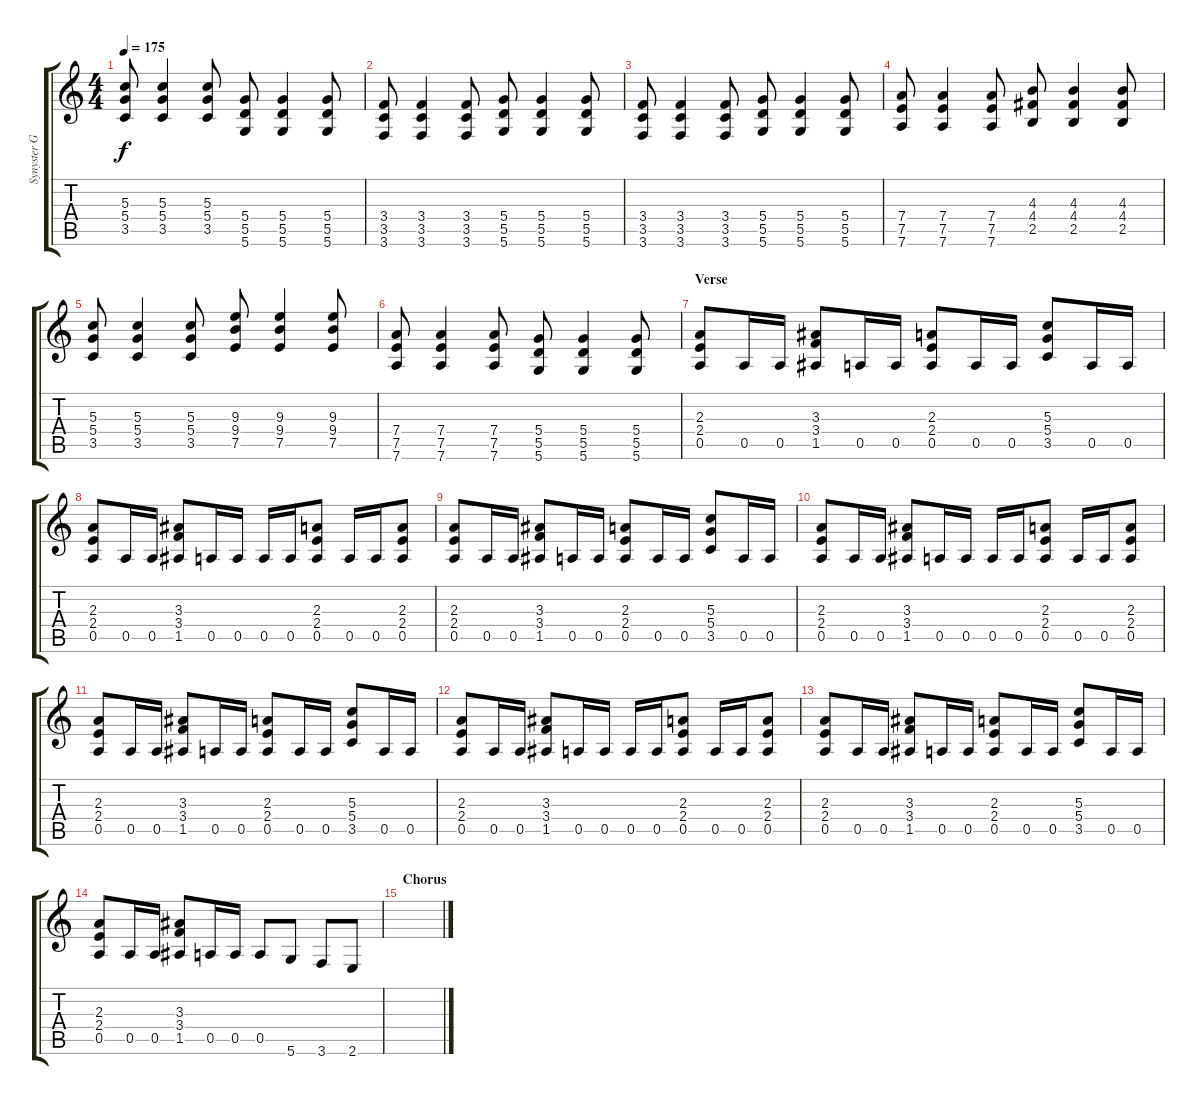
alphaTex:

\track ("Synyster Gates II" "Synyster G") {instrument distortionguitar}
\staff {score tabs}
\tuning (E4 B3 G3 D3 A2 D2) {hide}
\ts (4 4)
\tempo 175
\clef g2
\ks c
(5.3 5.4 3.5).8{dy f} (5.3 5.4 3.5).4 (5.3 5.4 3.5).8 (5.4 5.5 5.6).8 (5.4 5.5 5.6).4 (5.4 5.5 5.6).8 |
(3.4 3.5 3.6).8 (3.4 3.5 3.6).4 (3.4 3.5 3.6).8 (5.4 5.5 5.6).8 (5.4 5.5 5.6).4 (5.4 5.5 5.6).8 |
(3.4 3.5 3.6).8 (3.4 3.5 3.6).4 (3.4 3.5 3.6).8 (5.4 5.5 5.6).8 (5.4 5.5 5.6).4 (5.4 5.5 5.6).8 |
(7.4 7.5 7.6).8 (7.4 7.5 7.6).4 (7.4 7.5 7.6).8 (4.3 4.4 2.5).8 (4.3 4.4 2.5).4 (4.3 4.4 2.5).8 |
(5.3 5.4 3.5).8 (5.3 5.4 3.5).4 (5.3 5.4 3.5).8 (9.3 9.4 7.5).8 (9.3 9.4 7.5).4 (9.3 9.4 7.5).8 |
(7.4 7.5 7.6).8 (7.4 7.5 7.6).4 (7.4 7.5 7.6).8 (5.4 5.5 5.6).8 (5.4 5.5 5.6).4 (5.4 5.5 5.6).8 |
\section ("" "Verse")
(2.3 2.4 0.5).8 0.5.16 0.5.16 (3.3 3.4 1.5).8 0.5.16 0.5.16 (2.3 2.4 0.5).8 0.5.16 0.5.16 (5.3 5.4 3.5).8 0.5.16 0.5.16 |
(2.3 2.4 0.5).8 0.5.16 0.5.16 (3.3 3.4 1.5).8 0.5.16 0.5.16 0.5.16 0.5.16 (2.3 2.4 0.5).8 0.5.16 0.5.16 (2.3 2.4 0.5).8 |
(2.3 2.4 0.5).8 0.5.16 0.5.16 (3.3 3.4 1.5).8 0.5.16 0.5.16 (2.3 2.4 0.5).8 0.5.16 0.5.16 (5.3 5.4 3.5).8 0.5.16 0.5.16 |
(2.3 2.4 0.5).8 0.5.16 0.5.16 (3.3 3.4 1.5).8 0.5.16 0.5.16 0.5.16 0.5.16 (2.3 2.4 0.5).8 0.5.16 0.5.16 (2.3 2.4 0.5).8 |
(2.3 2.4 0.5).8 0.5.16 0.5.16 (3.3 3.4 1.5).8 0.5.16 0.5.16 (2.3 2.4 0.5).8 0.5.16 0.5.16 (5.3 5.4 3.5).8 0.5.16 0.5.16 |
(2.3 2.4 0.5).8 0.5.16 0.5.16 (3.3 3.4 1.5).8 0.5.16 0.5.16 0.5.16 0.5.16 (2.3 2.4 0.5).8 0.5.16 0.5.16 (2.3 2.4 0.5).8 |
(2.3 2.4 0.5).8 0.5.16 0.5.16 (3.3 3.4 1.5).8 0.5.16 0.5.16 (2.3 2.4 0.5).8 0.5.16 0.5.16 (5.3 5.4 3.5).8 0.5.16 0.5.16 |
(2.3 2.4 0.5).8 0.5.16 0.5.16 (3.3 3.4 1.5).8 0.5.16 0.5.16 0.5.8 5.6.8 3.6.8 2.6.8 |
\section ("" "Chorus")
